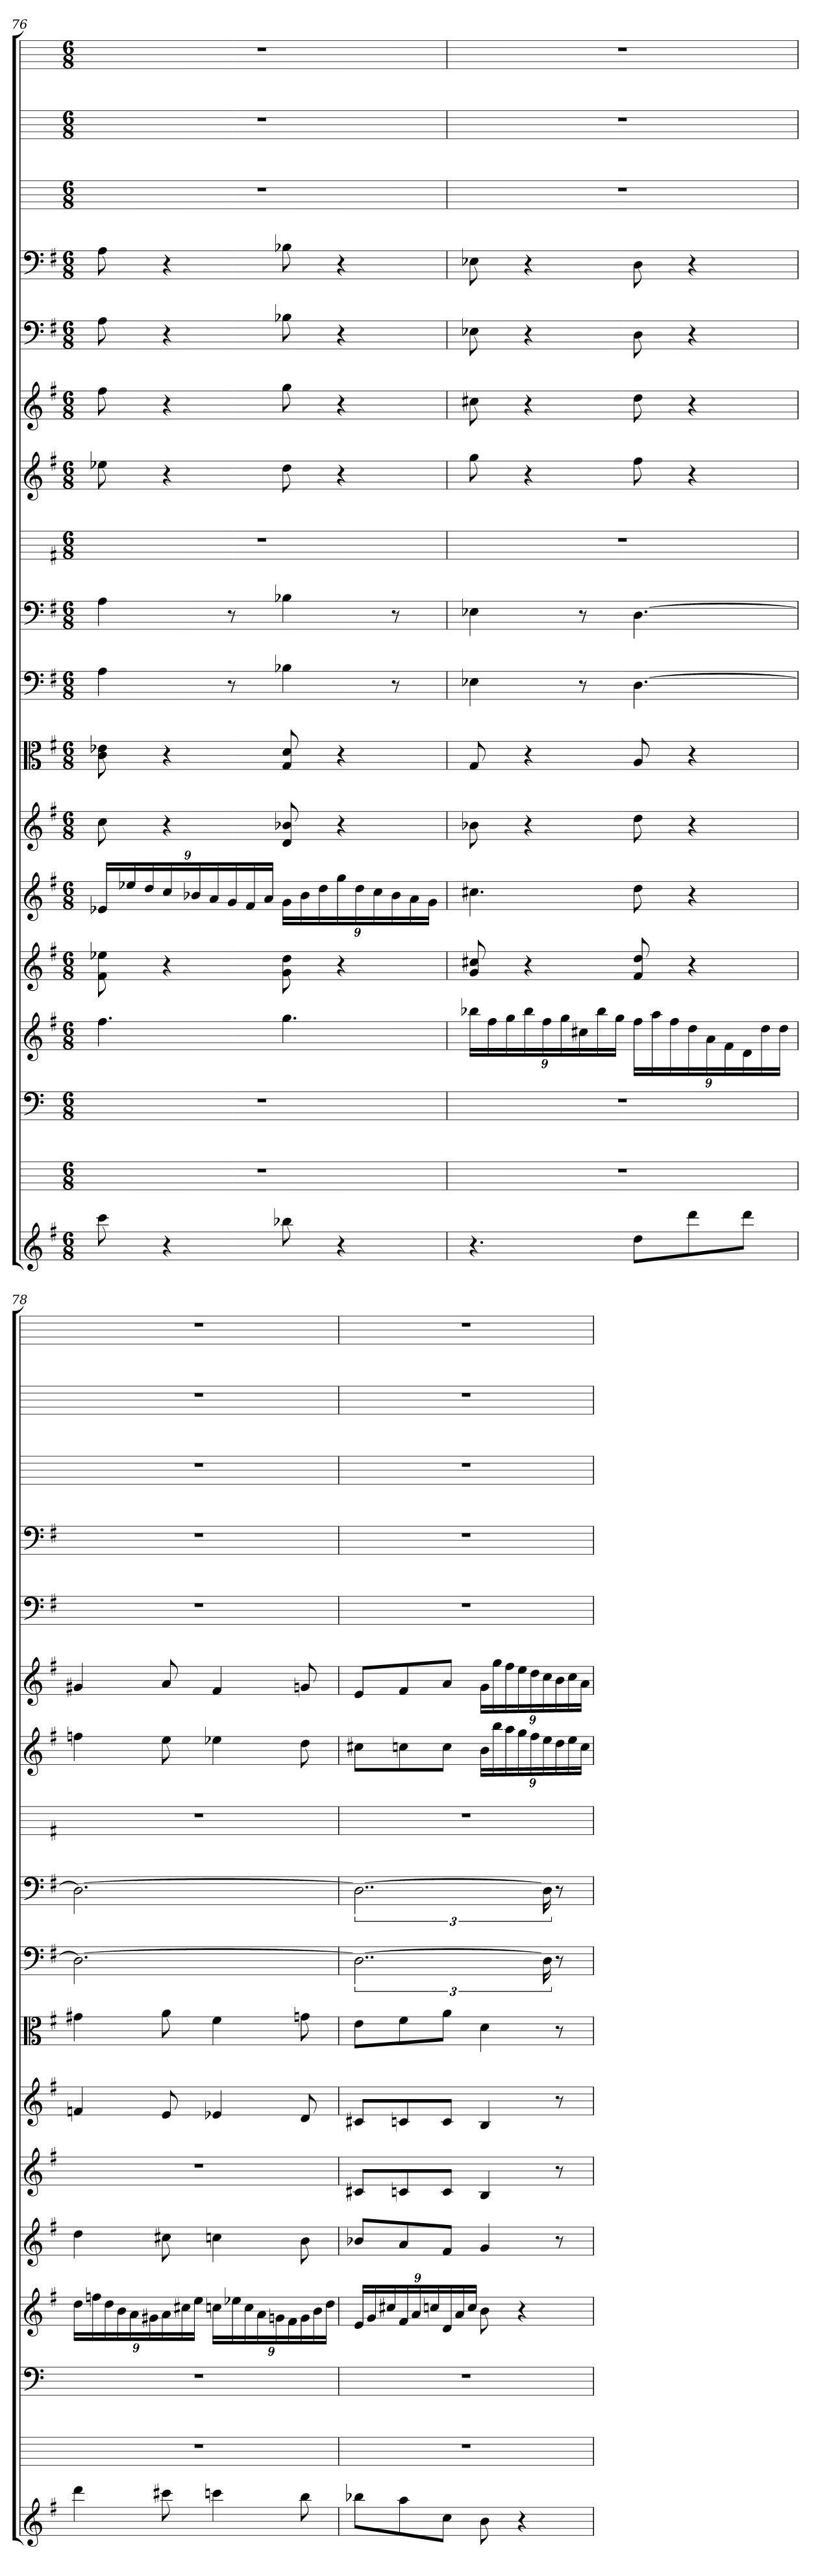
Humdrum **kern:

**kern	**kern	**kern	**kern	**kern	**kern	**kern	**kern	**kern	**kern	**kern	**kern	**kern	**kern	**kern	**kern	**kern	**kern
*part18	*part17	*part16	*part15	*part14	*part13	*part12	*part11	*part10	*part9	*part8	*part7	*part6	*part5	*part4	*part3	*part2	*part1
*staff18	*staff17	*staff16	*staff15	*staff14	*staff13	*staff12	*staff11	*staff10	*staff9	*staff8	*staff7	*staff6	*staff5	*staff4	*staff3	*staff2	*staff1
*	*	*clefF4	*	*	*	*	*clefC3	*clefF4	*clefF4	*	*	*	*clefF4	*clefF4	*	*	*
*k[f#]	*k[]	*k[]	*k[f#]	*k[f#]	*k[f#]	*k[f#]	*k[f#]	*k[f#]	*k[f#]	*k[f#]	*k[f#]	*k[f#]	*k[f#]	*k[f#]	*k[]	*k[]	*k[]
*M6/8	*M6/8	*M6/8	*M6/8	*M6/8	*M6/8	*M6/8	*M6/8	*M6/8	*M6/8	*M6/8	*M6/8	*M6/8	*M6/8	*M6/8	*M6/8	*M6/8	*M6/8
=76	=76	=76	=76	=76	=76	=76	=76	=76	=76	=76	=76	=76	=76	=76	=76	=76	=76
8ccc	2.r	2.r	4.ff#	8f# 8ee-X	24e-XLL	8cc	8c 8e-X	4A	4A	2.r	8ee-X	8ff#	8A	8A	2.r	2.r	2.r
.	.	.	.	.	24ee-X	.	.	.	.	.	.	.	.	.	.	.	.
.	.	.	.	.	24dd	.	.	.	.	.	.	.	.	.	.	.	.
4r	.	.	.	4r	24cc	4r	4r	.	.	.	4r	4r	4r	4r	.	.	.
.	.	.	.	.	24b-X	.	.	.	.	.	.	.	.	.	.	.	.
.	.	.	.	.	24a	.	.	.	.	.	.	.	.	.	.	.	.
.	.	.	.	.	24g	.	.	8r	8r	.	.	.	.	.	.	.	.
.	.	.	.	.	24f#	.	.	.	.	.	.	.	.	.	.	.	.
.	.	.	.	.	24aJJ	.	.	.	.	.	.	.	.	.	.	.	.
8bb-X	.	.	4.gg	8g 8dd	24gLL	8d 8b-X	8G 8d	4B-X	4B-X	.	8dd	8gg	8B-X	8B-X	.	.	.
.	.	.	.	.	24b-	.	.	.	.	.	.	.	.	.	.	.	.
.	.	.	.	.	24dd	.	.	.	.	.	.	.	.	.	.	.	.
4r	.	.	.	4r	24gg	4r	4r	.	.	.	4r	4r	4r	4r	.	.	.
.	.	.	.	.	24dd	.	.	.	.	.	.	.	.	.	.	.	.
.	.	.	.	.	24cc	.	.	.	.	.	.	.	.	.	.	.	.
.	.	.	.	.	24b-	.	.	8r	8r	.	.	.	.	.	.	.	.
.	.	.	.	.	24a	.	.	.	.	.	.	.	.	.	.	.	.
.	.	.	.	.	24gJJ	.	.	.	.	.	.	.	.	.	.	.	.
=77	=77	=77	=77	=77	=77	=77	=77	=77	=77	=77	=77	=77	=77	=77	=77	=77	=77
4.r	2.r	2.r	24bb-XLL	8g 8cc#X	4.cc#X	8b-X	8G	4E-X	4E-X	2.r	8gg	8cc#X	8E-X	8E-X	2.r	2.r	2.r
.	.	.	24ff#	.	.	.	.	.	.	.	.	.	.	.	.	.	.
.	.	.	24gg	.	.	.	.	.	.	.	.	.	.	.	.	.	.
.	.	.	24bb-	4r	.	4r	4r	.	.	.	4r	4r	4r	4r	.	.	.
.	.	.	24ff#	.	.	.	.	.	.	.	.	.	.	.	.	.	.
.	.	.	24gg	.	.	.	.	.	.	.	.	.	.	.	.	.	.
.	.	.	24cc#X	.	.	.	.	8r	8r	.	.	.	.	.	.	.	.
.	.	.	24bb-	.	.	.	.	.	.	.	.	.	.	.	.	.	.
.	.	.	24ggJJ	.	.	.	.	.	.	.	.	.	.	.	.	.	.
8ddL	.	.	24ff#LL	8f# 8dd	8dd	8dd	8A	[4.D	[4.D	.	8ff#	8dd	8D	8D	.	.	.
.	.	.	24aa	.	.	.	.	.	.	.	.	.	.	.	.	.	.
.	.	.	24ff#	.	.	.	.	.	.	.	.	.	.	.	.	.	.
8ddd	.	.	24dd	4r	4r	4r	4r	.	.	.	4r	4r	4r	4r	.	.	.
.	.	.	24a	.	.	.	.	.	.	.	.	.	.	.	.	.	.
.	.	.	24f#	.	.	.	.	.	.	.	.	.	.	.	.	.	.
8dddJ	.	.	24d	.	.	.	.	.	.	.	.	.	.	.	.	.	.
.	.	.	24dd	.	.	.	.	.	.	.	.	.	.	.	.	.	.
.	.	.	24ddJJ	.	.	.	.	.	.	.	.	.	.	.	.	.	.
=78	=78	=78	=78	=78	=78	=78	=78	=78	=78	=78	=78	=78	=78	=78	=78	=78	=78
4ddd	2.r	2.r	24ddLL	4dd	2.r	4fn	4g#X	2.D_	2.D_	2.r	4ffn	4g#X	2.r	2.r	2.r	2.r	2.r
.	.	.	24ffn	.	.	.	.	.	.	.	.	.	.	.	.	.	.
.	.	.	24dd	.	.	.	.	.	.	.	.	.	.	.	.	.	.
.	.	.	24b	.	.	.	.	.	.	.	.	.	.	.	.	.	.
.	.	.	24a	.	.	.	.	.	.	.	.	.	.	.	.	.	.
.	.	.	24g#X	.	.	.	.	.	.	.	.	.	.	.	.	.	.
8ccc#X	.	.	24a	8cc#X	.	8e	8a	.	.	.	8ee	8a	.	.	.	.	.
.	.	.	24cc#X	.	.	.	.	.	.	.	.	.	.	.	.	.	.
.	.	.	24eeJJ	.	.	.	.	.	.	.	.	.	.	.	.	.	.
4cccn	.	.	24ccnLL	4ccn	.	4e-X	4f#	.	.	.	4ee-X	4f#	.	.	.	.	.
.	.	.	24ee-X	.	.	.	.	.	.	.	.	.	.	.	.	.	.
.	.	.	24cc	.	.	.	.	.	.	.	.	.	.	.	.	.	.
.	.	.	24a	.	.	.	.	.	.	.	.	.	.	.	.	.	.
.	.	.	24gn	.	.	.	.	.	.	.	.	.	.	.	.	.	.
.	.	.	24f#	.	.	.	.	.	.	.	.	.	.	.	.	.	.
8bb	.	.	24g	8b	.	8d	8gn	.	.	.	8dd	8gn	.	.	.	.	.
.	.	.	24b	.	.	.	.	.	.	.	.	.	.	.	.	.	.
.	.	.	24ddJJ	.	.	.	.	.	.	.	.	.	.	.	.	.	.
=79	=79	=79	=79	=79	=79	=79	=79	=79	=79	=79	=79	=79	=79	=79	=79	=79	=79
8bb-XL	2.r	2.r	24eLL	8b-XL	8c#XL	8c#XL	8e\L	3..D_	3..D_	2.r	8cc#XL	8eL	2.r	2.r	2.r	2.r	2.r
.	.	.	24g	.	.	.	.	.	.	.	.	.	.	.	.	.	.
.	.	.	24cc#X	.	.	.	.	.	.	.	.	.	.	.	.	.	.
8aa	.	.	24f#	8a	8cn	8cn	8f#\	.	.	.	8ccn	8f#	.	.	.	.	.
.	.	.	24a	.	.	.	.	.	.	.	.	.	.	.	.	.	.
.	.	.	24ccn	.	.	.	.	.	.	.	.	.	.	.	.	.	.
8ccJ	.	.	24d	8f#J	8cJ	8cJ	8a\J	.	.	.	8ccJ	8aJ	.	.	.	.	.
.	.	.	24a	.	.	.	.	.	.	.	.	.	.	.	.	.	.
.	.	.	24ccJJ	.	.	.	.	.	.	.	.	.	.	.	.	.	.
8b	.	.	8b	4g	4B	4B	4d	.	.	.	24bLL	24gLL	.	.	.	.	.
.	.	.	.	.	.	.	.	.	.	.	24bb	24gg	.	.	.	.	.
.	.	.	.	.	.	.	.	.	.	.	24aa	24ff#	.	.	.	.	.
4r	.	.	4r	.	.	.	.	.	.	.	24gg	24ee	.	.	.	.	.
.	.	.	.	.	.	.	.	.	.	.	24ff#	24dd	.	.	.	.	.
.	.	.	.	.	.	.	.	24D]	24D]	.	24ee	24cc	.	.	.	.	.
.	.	.	.	8r	8r	8r	8r	8r	8r	.	24dd	24b	.	.	.	.	.
.	.	.	.	.	.	.	.	.	.	.	24ee	24cc	.	.	.	.	.
.	.	.	.	.	.	.	.	.	.	.	24ccJJ	24aJJ	.	.	.	.	.
=	=	=	=	=	=	=	=	=	=	=	=	=	=	=	=	=	=
*-	*-	*-	*-	*-	*-	*-	*-	*-	*-	*-	*-	*-	*-	*-	*-	*-	*-
